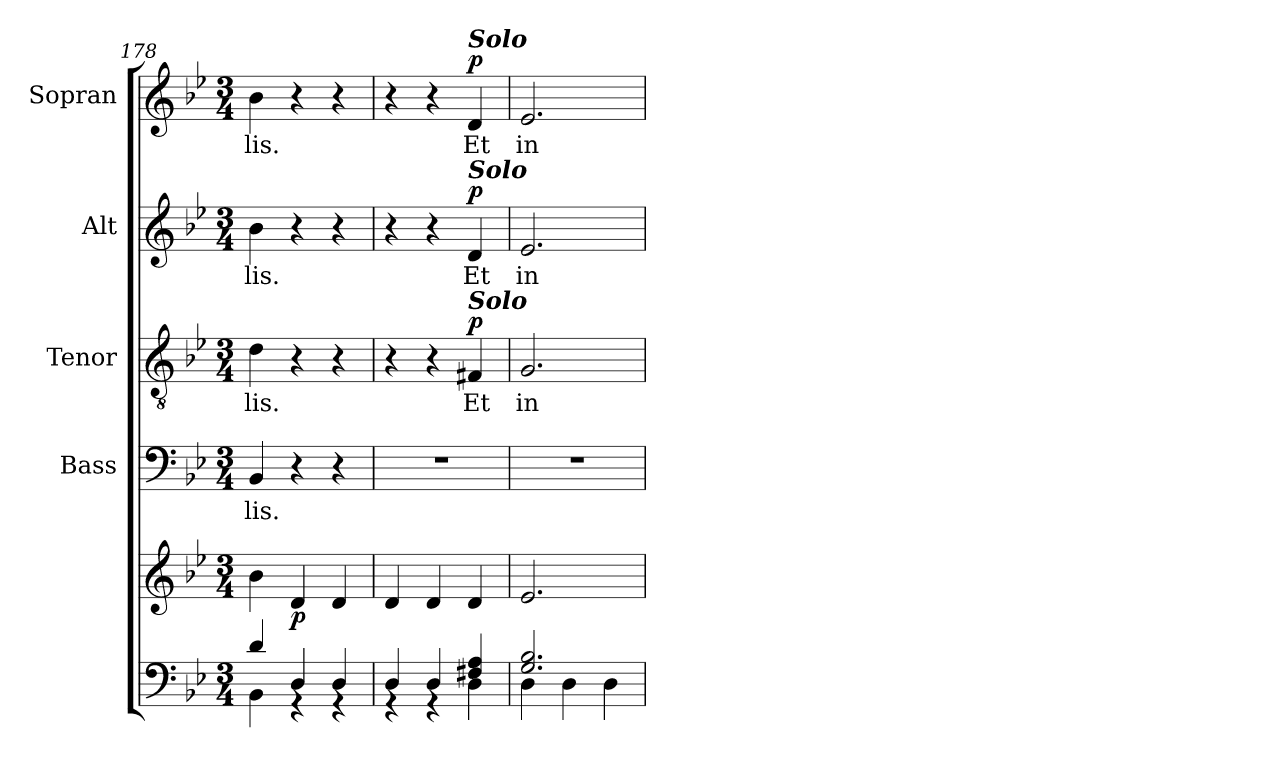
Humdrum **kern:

**kern	**kern	**dynam	**kern	**text	**kern	**text	**dynam	**kern	**text	**dynam	**kern	**text	**dynam
*part5	*part5	*part5	*part4	*part4	*part3	*part3	*part3	*part2	*part2	*part2	*part1	*part1	*part1
*staff6	*staff5	*staff5/6	*staff4	*staff4	*staff3	*staff3	*staff3	*staff2	*staff2	*staff2	*staff1	*staff1	*staff1
*	*	*	*I"Bass	*	*I"Tenor	*	*	*I"Alt	*	*	*I"Sopran	*	*
*	*	*	*I'B.	*	*I'T.	*	*	*I'A.	*	*	*I'S.	*	*
*clefF4	*clefG2	*	*clefF4	*	*clefGv2	*	*	*clefG2	*	*	*clefG2	*	*
*k[b-e-]	*k[b-e-]	*	*k[b-e-]	*	*k[b-e-]	*	*	*k[b-e-]	*	*	*k[b-e-]	*	*
*B-:	*B-:	*	*B-:	*	*B-:	*	*	*B-:	*	*	*B-:	*	*
*M3/4	*M3/4	*	*M3/4	*	*M3/4	*	*	*M3/4	*	*	*M3/4	*	*
=178	=178	=178	=178	=178	=178	=178	=178	=178	=178	=178	=178	=178	=178
*^	*	*	*	*	*	*	*	*	*	*	*	*	*
!	!	!	!	!	!LO:LY:b	!	!LO:LY:b	!	!	!LO:LY:b	!	!	!LO:LY:b	!
4d/	4BB-\	4b-\	.	4BB-/	-lis.	4d\	-lis.	.	4b-\	-lis.	.	4b-\	-lis.	.
!	!	!	!LO:DY:b	!	!	!	!	!	!	!	!	!	!	!
4D/	4rFF	4d/	p	4r	.	4r	.	.	4r	.	.	4r	.	.
4D/	4rFF	4d/	.	4r	.	4r	.	.	4r	.	.	4r	.	.
=179	=179	=179	=179	=179	=179	=179	=179	=179	=179	=179	=179	=179	=179	=179
4D/	4rFF	4d/	.	2.r	.	4r	.	.	4r	.	.	4r	.	.
4D/	4rFF	4d/	.	.	.	4r	.	.	4r	.	.	4r	.	.
!	!	!	!	!	!	!	!	!	!	!	!	!LO:TX:a:Bi:t=Solo	!	!
!	!	!	!	!	!	!	!	!	!LO:TX:a:Bi:t=Solo	!	!	!	!	!
!	!	!	!	!	!	!LO:TX:a:Bi:t=Solo	!	!	!	!	!	!	!	!
!	!	!	!	!	!	!	!LO:LY:b	!LO:DY:a	!	!LO:LY:b	!LO:DY:a	!	!LO:LY:b	!LO:DY:a
4F#X/ 4A/	4D\	4d/	.	.	.	4F#X/	Et	p	4d/	Et	p	4d/	Et	p
=180	=180	=180	=180	=180	=180	=180	=180	=180	=180	=180	=180	=180	=180	=180
!	!	!	!	!	!	!	!LO:LY:b	!	!	!LO:LY:b	!	!	!LO:LY:b	!
2.G/ 2.B-/	4D\	2.e-/	.	2.r	.	2.G/	in-	.	2.e-/	in-	.	2.e-/	in-	.
.	4D\	.	.	.	.	.	.	.	.	.	.	.	.	.
.	4D\	.	.	.	.	.	.	.	.	.	.	.	.	.
*v	*v	*	*	*	*	*	*	*	*	*	*	*	*	*
=	=	=	=	=	=	=	=	=	=	=	=	=	=
*-	*-	*-	*-	*-	*-	*-	*-	*-	*-	*-	*-	*-	*-
